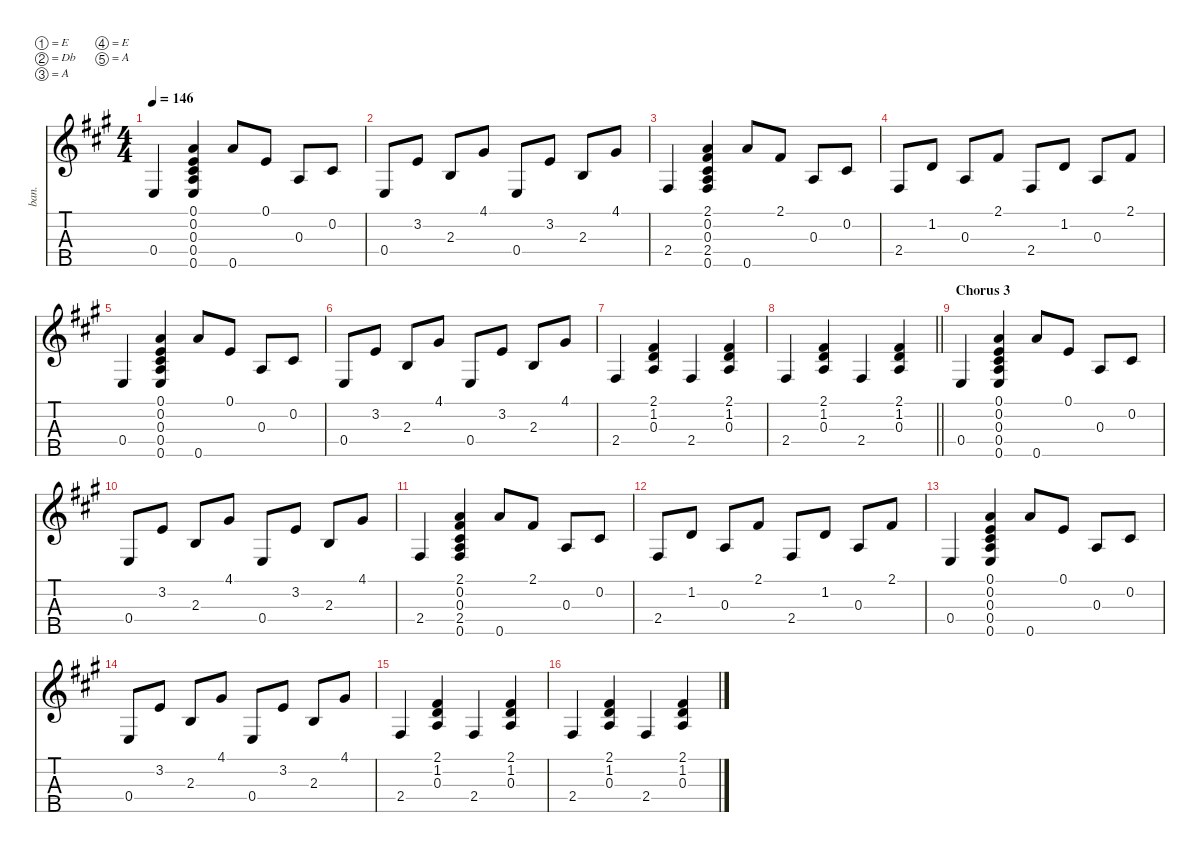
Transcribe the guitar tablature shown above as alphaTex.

\defaultSystemsLayout 4
\hideDynamics
\bracketExtendMode nobrackets
\otherSystemsTrackNameOrientation horizontal
\track ("Banjo" "ban.") {defaultSystemsLayout 8 instrument banjo}
\staff {score tabs}
\tuning (E4 Db4 A3 E3 A4)
\ts (4 4)
\tempo 146
\clef g2
\ks a
0.4{acc forcenatural}.4{dy f beam Up} (0.1{acc forcenatural} 0.2{acc #} 0.3{acc forcenatural} 0.4{acc forcenatural} 0.5{acc forcenatural}).4{beam Up} 0.5{acc forcenatural}.8{beam Up} 0.1{acc forcenatural}.8{beam Up} 0.3{acc forcenatural}.8{beam Up} 0.2{acc #}.8{beam Up} |
0.4{acc forcenatural}.8{beam Up} 3.2{acc forcenatural}.8{beam Up} 2.3{acc forcenatural}.8{beam Up} 4.1{acc #}.8{beam Up} 0.4{acc forcenatural}.8{beam Up} 3.2{acc forcenatural}.8{beam Up} 2.3{acc forcenatural}.8{beam Up} 4.1{acc #}.8{beam Up} |
2.4{acc #}.4{beam Up} (2.1{acc #} 0.2{acc #} 0.3{acc forcenatural} 2.4{acc #} 0.5{acc forcenatural}).4{beam Up} 0.5{acc forcenatural}.8{beam Up} 2.1{acc #}.8{beam Up} 0.3{acc forcenatural}.8{beam Up} 0.2{acc #}.8{beam Up} |
2.4{acc #}.8{beam Up} 1.2{acc forcenatural}.8{beam Up} 0.3{acc forcenatural}.8{beam Up} 2.1{acc #}.8{beam Up} 2.4{acc #}.8{beam Up} 1.2{acc forcenatural}.8{beam Up} 0.3{acc forcenatural}.8{beam Up} 2.1{acc #}.8{beam Up} |
0.4{acc forcenatural}.4{beam Up} (0.1{acc forcenatural} 0.2{acc #} 0.3{acc forcenatural} 0.4{acc forcenatural} 0.5{acc forcenatural}).4{beam Up} 0.5{acc forcenatural}.8{beam Up} 0.1{acc forcenatural}.8{beam Up} 0.3{acc forcenatural}.8{beam Up} 0.2{acc #}.8{beam Up} |
0.4{acc forcenatural}.8{beam Up} 3.2{acc forcenatural}.8{beam Up} 2.3{acc forcenatural}.8{beam Up} 4.1{acc #}.8{beam Up} 0.4{acc forcenatural}.8{beam Up} 3.2{acc forcenatural}.8{beam Up} 2.3{acc forcenatural}.8{beam Up} 4.1{acc #}.8{beam Up} |
2.4{acc #}.4{beam Up} (2.1{acc #} 1.2{acc forcenatural} 0.3{acc forcenatural}).4{beam Up} 2.4{acc #}.4{beam Up} (2.1{acc #} 1.2{acc forcenatural} 0.3{acc forcenatural}).4{beam Up} |
\barLineRight lightlight
2.4{acc #}.4{beam Up} (2.1{acc #} 1.2{acc forcenatural} 0.3{acc forcenatural}).4{beam Up} 2.4{acc #}.4{beam Up} (2.1{acc #} 1.2{acc forcenatural} 0.3{acc forcenatural}).4{beam Up} |
\section ("" "Chorus 3")
0.4{acc forcenatural}.4{beam Up} (0.1{acc forcenatural} 0.2{acc #} 0.3{acc forcenatural} 0.4{acc forcenatural} 0.5{acc forcenatural}).4{beam Up} 0.5{acc forcenatural}.8{beam Up} 0.1{acc forcenatural}.8{beam Up} 0.3{acc forcenatural}.8{beam Up} 0.2{acc #}.8{beam Up} |
0.4{acc forcenatural}.8{beam Up} 3.2{acc forcenatural}.8{beam Up} 2.3{acc forcenatural}.8{beam Up} 4.1{acc #}.8{beam Up} 0.4{acc forcenatural}.8{beam Up} 3.2{acc forcenatural}.8{beam Up} 2.3{acc forcenatural}.8{beam Up} 4.1{acc #}.8{beam Up} |
2.4{acc #}.4{beam Up} (2.1{acc #} 0.2{acc #} 0.3{acc forcenatural} 2.4{acc #} 0.5{acc forcenatural}).4{beam Up} 0.5{acc forcenatural}.8{beam Up} 2.1{acc #}.8{beam Up} 0.3{acc forcenatural}.8{beam Up} 0.2{acc #}.8{beam Up} |
2.4{acc #}.8{beam Up} 1.2{acc forcenatural}.8{beam Up} 0.3{acc forcenatural}.8{beam Up} 2.1{acc #}.8{beam Up} 2.4{acc #}.8{beam Up} 1.2{acc forcenatural}.8{beam Up} 0.3{acc forcenatural}.8{beam Up} 2.1{acc #}.8{beam Up} |
0.4{acc forcenatural}.4{beam Up} (0.1{acc forcenatural} 0.2{acc #} 0.3{acc forcenatural} 0.4{acc forcenatural} 0.5{acc forcenatural}).4{beam Up} 0.5{acc forcenatural}.8{beam Up} 0.1{acc forcenatural}.8{beam Up} 0.3{acc forcenatural}.8{beam Up} 0.2{acc #}.8{beam Up} |
0.4{acc forcenatural}.8{beam Up} 3.2{acc forcenatural}.8{beam Up} 2.3{acc forcenatural}.8{beam Up} 4.1{acc #}.8{beam Up} 0.4{acc forcenatural}.8{beam Up} 3.2{acc forcenatural}.8{beam Up} 2.3{acc forcenatural}.8{beam Up} 4.1{acc #}.8{beam Up} |
2.4{acc #}.4{beam Up} (2.1{acc #} 1.2{acc forcenatural} 0.3{acc forcenatural}).4{beam Up} 2.4{acc #}.4{beam Up} (2.1{acc #} 1.2{acc forcenatural} 0.3{acc forcenatural}).4{beam Up} |
2.4{acc #}.4{beam Up} (2.1{acc #} 1.2{acc forcenatural} 0.3{acc forcenatural}).4{beam Up} 2.4{acc #}.4{beam Up} (2.1{acc #} 1.2{acc forcenatural} 0.3{acc forcenatural}).4{beam Up}
